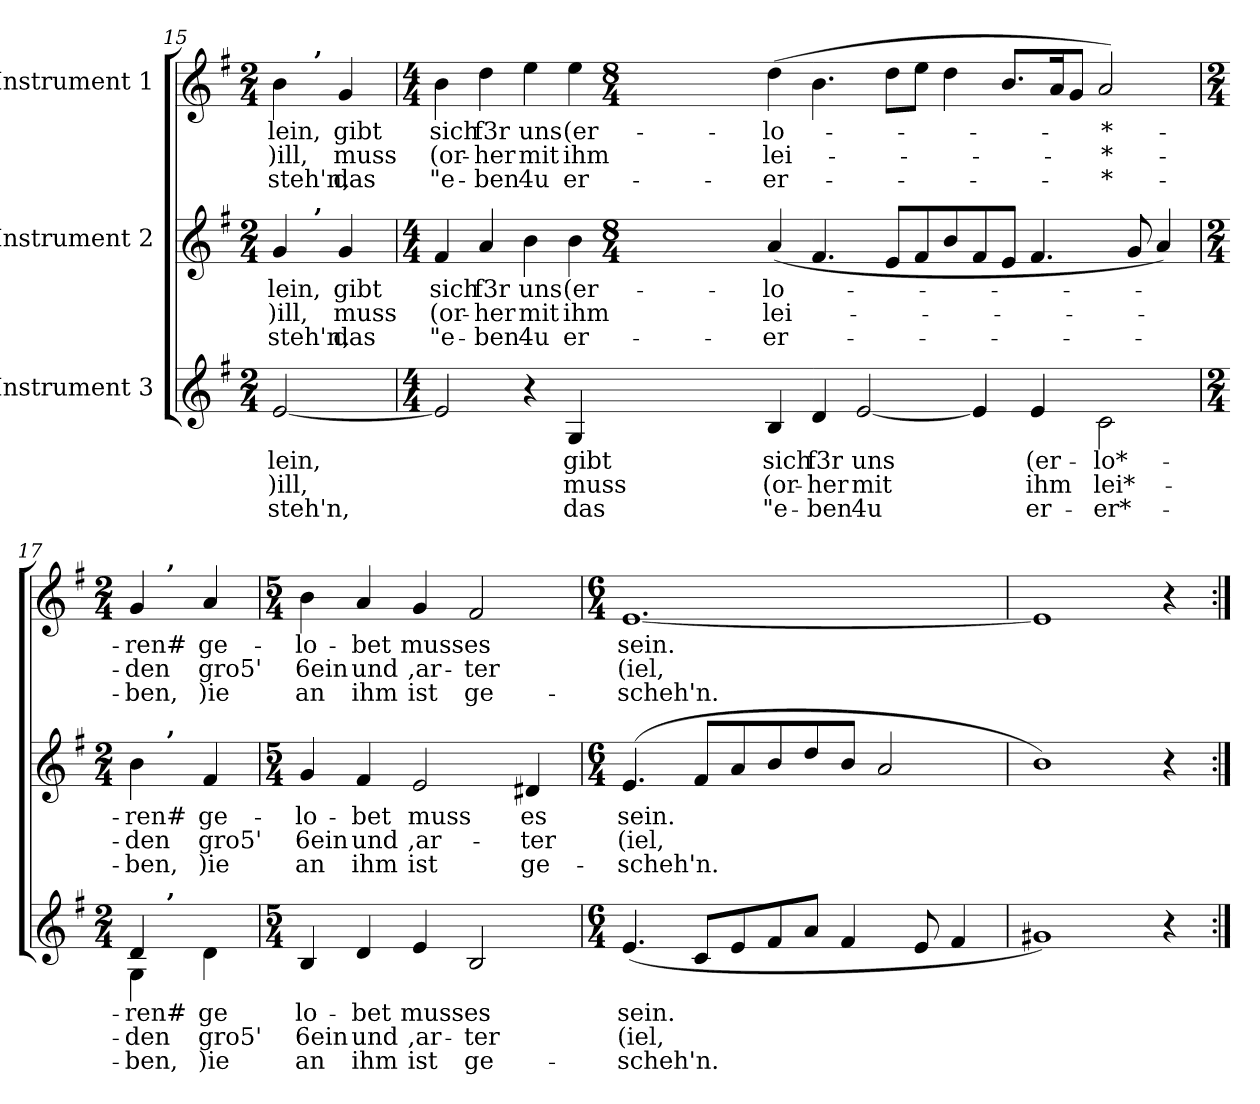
**kern	**text	**text	**text	**kern	**text	**text	**text	**kern	**text	**text	**text
*part3	*part3	*part3	*part3	*part2	*part2	*part2	*part2	*part1	*part1	*part1	*part1
*staff3	*staff3	*staff3	*staff3	*staff2	*staff2	*staff2	*staff2	*staff1	*staff1	*staff1	*staff1
*I"Instrument 3	*	*	*	*I"Instrument 2	*	*	*	*I"Instrument 1	*	*	*
!!LO:LB:g=z
*clefG2	*	*	*	*clefG2	*	*	*	*clefG2	*	*	*
*k[f#]	*	*	*	*k[f#]	*	*	*	*k[f#]	*	*	*
*G:	*	*	*	*G:	*	*	*	*G:	*	*	*
*M2/4	*	*	*	*M2/4	*	*	*	*M2/4	*	*	*
=15	=15	=15	=15	=15	=15	=15	=15	=15	=15	=15	=15
!	!LO:LY:b	!LO:LY:b	!LO:LY:b	!	!LO:LY:b:cj	!LO:LY:b:cj	!LO:LY:b:cj	!	!LO:LY:b:cj	!LO:LY:b:cj	!LO:LY:b:cj
*	*	*	*	*^	*	*	*	*^	*	*	*
[<2e/	-lein,	)ill,	steh'n,	4g/	8ryy	-lein,	)ill,	steh'n,	4b\	8ryy	-lein,	)ill,	steh'n,
.	.	.	.	.	32ryy	.	.	.	.	32ryy	.	.	.
!	!	!	!	!	!	!	!	!	!	!LO:TX:a:B:t=,	!	!	!
!	!	!	!	!	!LO:TX:a:B:t=,	!	!	!	!	!	!	!	!
.	.	.	.	.	4ryy	.	.	.	.	4ryy	.	.	.
!	!	!	!	!	!	!LO:LY:b:cj	!LO:LY:b:cj	!LO:LY:b:cj	!	!	!LO:LY:b:cj	!LO:LY:b:cj	!LO:LY:b:cj
.	.	.	.	4g/	.	gibt	muss	das	4g/	.	gibt	muss	das
.	.	.	.	.	16.ryy	.	.	.	.	16.ryy	.	.	.
*	*	*	*	*v	*v	*	*	*	*	*	*	*	*
*	*	*	*	*	*	*	*	*v	*v	*	*	*
=16	=16	=16	=16	=16	=16	=16	=16	=16	=16	=16	=16
*M4/4	*	*	*	*M4/4	*	*	*	*M4/4	*	*	*
*	*	*	*	*^	*	*	*	*^	*	*	*
!	!	!	!	!	!	!LO:LY:b:cj	!LO:LY:b:cj	!LO:LY:b:cj	!	!	!LO:LY:b:cj	!LO:LY:b:cj	!LO:LY:b:cj
*	*	*	*	*v	*v	*	*	*	*	*	*	*	*
*	*	*	*	*	*	*	*	*v	*v	*	*	*
2e/]	.	.	.	4f#/	sich	(or-	-"e-	4b\	sich	(or-	-"e-
!	!	!	!	!	!LO:LY:b:cj	!LO:LY:b:cj	!LO:LY:b:cj	!	!LO:LY:b:cj	!LO:LY:b:cj	!LO:LY:b:cj
.	.	.	.	4a/	-f3r	her	ben	4dd\	-f3r	her	ben
!	!	!	!	!	!LO:LY:b:cj	!LO:LY:b:cj	!LO:LY:b:cj	!	!LO:LY:b:cj	!LO:LY:b:cj	!LO:LY:b:cj
4r	.	.	.	4b\	uns	mit	4u	4ee\	uns	mit	4u
!	!LO:LY:b:cj	!LO:LY:b:cj	!LO:LY:b:cj	!	!LO:LY:b:cj	!LO:LY:b:cj	!LO:LY:b:cj	!	!LO:LY:b:cj	!LO:LY:b:cj	!LO:LY:b:cj
4G/	gibt	muss	das	4b\	(er-	-ihm	er-	4ee\	(er-	-ihm	er-
*	*	*	*	*M8/4	*	*	*	*M8/4	*	*	*
!	!LO:LY:b:cj	!LO:LY:b:cj	!LO:LY:b:cj	!	!LO:LY:b:cj	!LO:LY:b:cj	!LO:LY:b:cj	!	!LO:LY:b:cj	!LO:LY:b:cj	!LO:LY:b:cj
4B/	sich	(or-	-"e-	(<4a/	-lo-	-lei-	-er-	(>4dd\	-lo-	-lei-	-er-
!	!LO:LY:b:cj	!LO:LY:b:cj	!LO:LY:b:cj	!	!	!	!	!	!	!	!
4d/	-f3r	her	ben	4.f#/	.	.	.	4.b\	.	.	.
!	!LO:LY:b	!LO:LY:b	!LO:LY:b:cj	!	!	!	!	!	!	!	!
[<2e/	uns	mit	4u	.	.	.	.	.	.	.	.
.	.	.	.	8e/L	.	.	.	8dd\L	.	.	.
.	.	.	.	8f#/	.	.	.	8ee\J	.	.	.
.	.	.	.	8b/	.	.	.	4dd\	.	.	.
4e/]	.	.	.	8f#/	.	.	.	.	.	.	.
.	.	.	.	8e/J	.	.	.	8.b/L	.	.	.
!	!LO:LY:b:cj	!LO:LY:b:cj	!LO:LY:b:cj	!	!	!	!	!	!	!	!
4e/	(er-	-ihm	er-	4.f#/	.	.	.	.	.	.	.
.	.	.	.	.	.	.	.	16a/	.	.	.
.	.	.	.	.	.	.	.	8g/J	.	.	.
!	!LO:LY:b:cj	!LO:LY:b:cj	!LO:LY:b:cj	!	!	!	!	!	!LO:LY:b	!LO:LY:b	!LO:LY:b
2c\	-lo*-	-lei*-	-er*-	.	.	.	.	2a/)	-*-	-*-	-*-
.	.	.	.	8g/	.	.	.	.	.	.	.
.	.	.	.	4a/)	.	.	.	.	.	.	.
!!LO:LB:g=z
=17	=17	=17	=17	=17	=17	=17	=17	=17	=17	=17	=17
*M2/4	*	*	*	*M2/4	*	*	*	*M2/4	*	*	*
!	!LO:LY:b:cj	!LO:LY:b:cj	!LO:LY:b:cj	!	!LO:LY:b:cj	!LO:LY:b:cj	!LO:LY:b:cj	!	!LO:LY:b:cj	!LO:LY:b:cj	!LO:LY:b:cj
*^	*	*	*	*^	*	*	*	*^	*	*	*
*	*^	*	*	*	*	*	*	*	*	*	*	*	*	*
4d/	4G\	8ryy	-ren#	den	ben,	4b\	8ryy	-ren#	den	ben,	4g/	8ryy	-ren#	den	ben,
!	!	!	!	!	!	!	!	!	!	!	!	!LO:TX:a:B:t=,	!	!	!
!	!	!	!	!	!	!	!LO:TX:a:B:t=,	!	!	!	!	!	!	!	!
!	!	!LO:TX:a:B:t=,	!	!	!	!	!	!	!	!	!	!	!	!	!
.	.	4.ryy	.	.	.	.	4.ryy	.	.	.	.	4.ryy	.	.	.
!	!	!	!LO:LY:b:cj	!LO:LY:b:cj	!LO:LY:b:cj	!	!	!LO:LY:b:cj	!LO:LY:b:cj	!LO:LY:b:cj	!	!	!LO:LY:b:cj	!LO:LY:b:cj	!LO:LY:b:cj
4ryy	4d\	.	ge-	-gro5'	)ie	4f#/	.	ge-	-gro5'	)ie	4a/	.	ge-	-gro5'	)ie
*v	*v	*v	*	*	*	*	*	*	*	*	*v	*v	*	*	*
*	*	*	*	*v	*v	*	*	*	*	*	*	*
=18	=18	=18	=18	=18	=18	=18	=18	=18	=18	=18	=18
*M5/4	*	*	*	*M5/4	*	*	*	*M5/4	*	*	*
*^	*	*	*	*^	*	*	*	*^	*	*	*
*	*^	*	*	*	*	*	*	*	*	*	*	*	*	*
!	!	!	!LO:LY:b:cj	!LO:LY:b:cj	!LO:LY:b:cj	!	!	!LO:LY:b:cj	!LO:LY:b:cj	!LO:LY:b:cj	!	!	!LO:LY:b:cj	!LO:LY:b:cj	!LO:LY:b:cj
*v	*v	*v	*	*	*	*	*	*	*	*	*v	*v	*	*	*
*	*	*	*	*v	*v	*	*	*	*	*	*	*
4B/	lo-	-6ein	an	4g/	lo-	-6ein	an	4b\	lo-	-6ein	an
!	!LO:LY:b:cj	!LO:LY:b:cj	!LO:LY:b:cj	!	!LO:LY:b:cj	!LO:LY:b:cj	!LO:LY:b:cj	!	!LO:LY:b:cj	!LO:LY:b:cj	!LO:LY:b:cj
4d/	bet	und	ihm	4f#/	bet	und	ihm	4a/	bet	und	ihm
!	!LO:LY:b:cj	!LO:LY:b:cj	!LO:LY:b:cj	!	!LO:LY:b:cj	!LO:LY:b:cj	!LO:LY:b:cj	!	!LO:LY:b:cj	!LO:LY:b:cj	!LO:LY:b:cj
4e/	muss	,ar-	-ist	2e/	muss	,ar-	-ist	4g/	muss	,ar-	-ist
!	!LO:LY:b:cj	!LO:LY:b:cj	!LO:LY:b:cj	!	!	!	!	!	!LO:LY:b:cj	!LO:LY:b:cj	!LO:LY:b:cj
2B/	es	ter	ge-	.	.	.	.	2f#/	es	ter	ge-
!	!	!	!	!	!LO:LY:b:cj	!LO:LY:b:cj	!LO:LY:b:cj	!	!	!	!
.	.	.	.	4d#X/	es	ter	ge-	.	.	.	.
=19	=19	=19	=19	=19	=19	=19	=19	=19	=19	=19	=19
*M6/4	*	*	*	*M6/4	*	*	*	*M6/4	*	*	*
!	!LO:LY:b	!LO:LY:b	!LO:LY:b:cj	!	!LO:LY:b	!LO:LY:b	!LO:LY:b:cj	!	!LO:LY:b	!LO:LY:b	!LO:LY:b
(<4.e/	-sein.	(iel,	scheh'n.	(<4.e/	-sein.	(iel,	scheh'n.	[<1.e	-sein.	(iel,	scheh'n.
8c/L	.	.	.	8f#/L	.	.	.	.	.	.	.
8e/	.	.	.	8a/	.	.	.	.	.	.	.
8f#/	.	.	.	8b/	.	.	.	.	.	.	.
8a/J	.	.	.	8dd/	.	.	.	.	.	.	.
4f#/	.	.	.	8b/J	.	.	.	.	.	.	.
.	.	.	.	2a/	.	.	.	.	.	.	.
8e/	.	.	.	.	.	.	.	.	.	.	.
4f#/	.	.	.	.	.	.	.	.	.	.	.
=20	=20	=20	=20	=20	=20	=20	=20	=20	=20	=20	=20
1g#X)	.	.	.	1b)	.	.	.	1e]	.	.	.
4r	.	.	.	4r	.	.	.	4r	.	.	.
=:|!	=:|!	=:|!	=:|!	=:|!	=:|!	=:|!	=:|!	=:|!	=:|!	=:|!	=:|!
*-	*-	*-	*-	*-	*-	*-	*-	*-	*-	*-	*-
